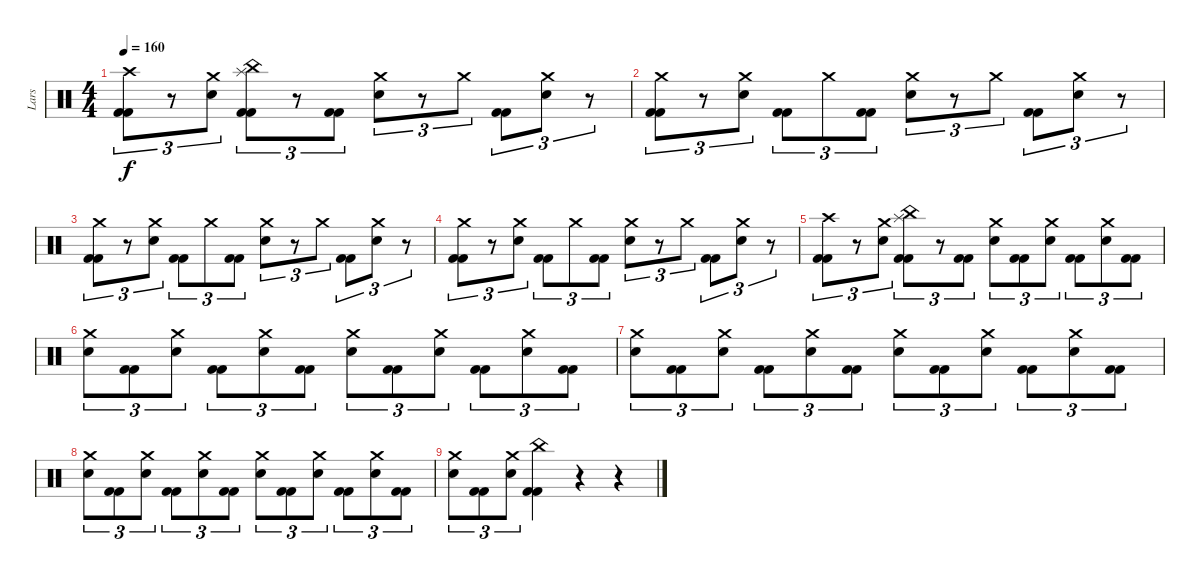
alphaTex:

\track ("Lars" "Lars") {instrument percussion}
\staff {score}
\articulation defaults
\ts (4 4)
\tempo 160
\clef neutral
\ks c
("Crash high (hit)" "Kick (hit) 2" "Kick (hit) 2").8{tu (3 2) dy f} r.8{tu (3 2)} ("Crash medium (hit)" "Electric Snare (hit)").8{tu (3 2)} ("China (hit)" "Splash (hit)" "Kick (hit) 2" "Kick (hit) 2").8{tu (3 2)} r.8{tu (3 2)} ("Kick (hit) 2" "Kick (hit) 2").8{tu (3 2)} ("Crash medium (hit)" "Electric Snare (hit)").8{tu (3 2)} r.8{tu (3 2)} "Crash medium (hit)".8{tu (3 2)} ("Kick (hit) 2" "Kick (hit) 2").8{tu (3 2)} ("Crash medium (hit)" "Electric Snare (hit)").8{tu (3 2)} r.8{tu (3 2)} |
("Crash medium (hit)" "Kick (hit) 2" "Kick (hit) 2").8{tu (3 2)} r.8{tu (3 2)} ("Crash medium (hit)" "Electric Snare (hit)").8{tu (3 2)} ("Kick (hit) 2" "Kick (hit) 2").8{tu (3 2)} "Crash medium (hit)".8{tu (3 2)} ("Kick (hit) 2" "Kick (hit) 2").8{tu (3 2)} ("Crash medium (hit)" "Electric Snare (hit)").8{tu (3 2)} r.8{tu (3 2)} "Crash medium (hit)".8{tu (3 2)} ("Kick (hit) 2" "Kick (hit) 2").8{tu (3 2)} ("Crash medium (hit)" "Electric Snare (hit)").8{tu (3 2)} r.8{tu (3 2)} |
("Crash medium (hit)" "Kick (hit) 2" "Kick (hit) 2").8{tu (3 2)} r.8{tu (3 2)} ("Crash medium (hit)" "Electric Snare (hit)").8{tu (3 2)} ("Kick (hit) 2" "Kick (hit) 2").8{tu (3 2)} "Crash medium (hit)".8{tu (3 2)} ("Kick (hit) 2" "Kick (hit) 2").8{tu (3 2)} ("Crash medium (hit)" "Electric Snare (hit)").8{tu (3 2)} r.8{tu (3 2)} "Crash medium (hit)".8{tu (3 2)} ("Kick (hit) 2" "Kick (hit) 2").8{tu (3 2)} ("Crash medium (hit)" "Electric Snare (hit)").8{tu (3 2)} r.8{tu (3 2)} |
("Crash medium (hit)" "Kick (hit) 2" "Kick (hit) 2").8{tu (3 2)} r.8{tu (3 2)} ("Crash medium (hit)" "Electric Snare (hit)").8{tu (3 2)} ("Kick (hit) 2" "Kick (hit) 2").8{tu (3 2)} "Crash medium (hit)".8{tu (3 2)} ("Kick (hit) 2" "Kick (hit) 2").8{tu (3 2)} ("Crash medium (hit)" "Electric Snare (hit)").8{tu (3 2)} r.8{tu (3 2)} "Crash medium (hit)".8{tu (3 2)} ("Kick (hit) 2" "Kick (hit) 2").8{tu (3 2)} ("Crash medium (hit)" "Electric Snare (hit)").8{tu (3 2)} r.8{tu (3 2)} |
("Crash high (hit)" "Kick (hit) 2" "Kick (hit) 2").8{tu (3 2)} r.8{tu (3 2)} ("Crash medium (hit)" "Electric Snare (hit)").8{tu (3 2)} ("China (hit)" "Splash (hit)" "Kick (hit) 2" "Kick (hit) 2").8{tu (3 2)} r.8{tu (3 2)} ("Kick (hit) 2" "Kick (hit) 2").8{tu (3 2)} ("Crash medium (hit)" "Electric Snare (hit)").8{tu (3 2)} ("Kick (hit) 2" "Kick (hit) 2").8{tu (3 2)} ("Crash medium (hit)" "Electric Snare (hit)").8{tu (3 2)} ("Kick (hit) 2" "Kick (hit) 2").8{tu (3 2)} ("Crash medium (hit)" "Electric Snare (hit)").8{tu (3 2)} ("Kick (hit) 2" "Kick (hit) 2").8{tu (3 2)} |
("Crash medium (hit)" "Electric Snare (hit)").8{tu (3 2)} ("Kick (hit) 2" "Kick (hit) 2").8{tu (3 2)} ("Crash medium (hit)" "Electric Snare (hit)").8{tu (3 2)} ("Kick (hit) 2" "Kick (hit) 2").8{tu (3 2)} ("Crash medium (hit)" "Electric Snare (hit)").8{tu (3 2)} ("Kick (hit) 2" "Kick (hit) 2").8{tu (3 2)} ("Crash medium (hit)" "Electric Snare (hit)").8{tu (3 2)} ("Kick (hit) 2" "Kick (hit) 2").8{tu (3 2)} ("Crash medium (hit)" "Electric Snare (hit)").8{tu (3 2)} ("Kick (hit) 2" "Kick (hit) 2").8{tu (3 2)} ("Crash medium (hit)" "Electric Snare (hit)").8{tu (3 2)} ("Kick (hit) 2" "Kick (hit) 2").8{tu (3 2)} |
("Crash medium (hit)" "Electric Snare (hit)").8{tu (3 2)} ("Kick (hit) 2" "Kick (hit) 2").8{tu (3 2)} ("Crash medium (hit)" "Electric Snare (hit)").8{tu (3 2)} ("Kick (hit) 2" "Kick (hit) 2").8{tu (3 2)} ("Crash medium (hit)" "Electric Snare (hit)").8{tu (3 2)} ("Kick (hit) 2" "Kick (hit) 2").8{tu (3 2)} ("Crash medium (hit)" "Electric Snare (hit)").8{tu (3 2)} ("Kick (hit) 2" "Kick (hit) 2").8{tu (3 2)} ("Crash medium (hit)" "Electric Snare (hit)").8{tu (3 2)} ("Kick (hit) 2" "Kick (hit) 2").8{tu (3 2)} ("Crash medium (hit)" "Electric Snare (hit)").8{tu (3 2)} ("Kick (hit) 2" "Kick (hit) 2").8{tu (3 2)} |
("Crash medium (hit)" "Electric Snare (hit)").8{tu (3 2)} ("Kick (hit) 2" "Kick (hit) 2").8{tu (3 2)} ("Crash medium (hit)" "Electric Snare (hit)").8{tu (3 2)} ("Kick (hit) 2" "Kick (hit) 2").8{tu (3 2)} ("Crash medium (hit)" "Electric Snare (hit)").8{tu (3 2)} ("Kick (hit) 2" "Kick (hit) 2").8{tu (3 2)} ("Crash medium (hit)" "Electric Snare (hit)").8{tu (3 2)} ("Kick (hit) 2" "Kick (hit) 2").8{tu (3 2)} ("Crash medium (hit)" "Electric Snare (hit)").8{tu (3 2)} ("Kick (hit) 2" "Kick (hit) 2").8{tu (3 2)} ("Crash medium (hit)" "Electric Snare (hit)").8{tu (3 2)} ("Kick (hit) 2" "Kick (hit) 2").8{tu (3 2)} |
("Crash medium (hit)" "Electric Snare (hit)").8{tu (3 2)} ("Kick (hit) 2" "Kick (hit) 2").8{tu (3 2)} ("Crash medium (hit)" "Electric Snare (hit)").8{tu (3 2)} ("China (hit)" "Kick (hit) 2" "Kick (hit) 2").4 r.4 r.4
